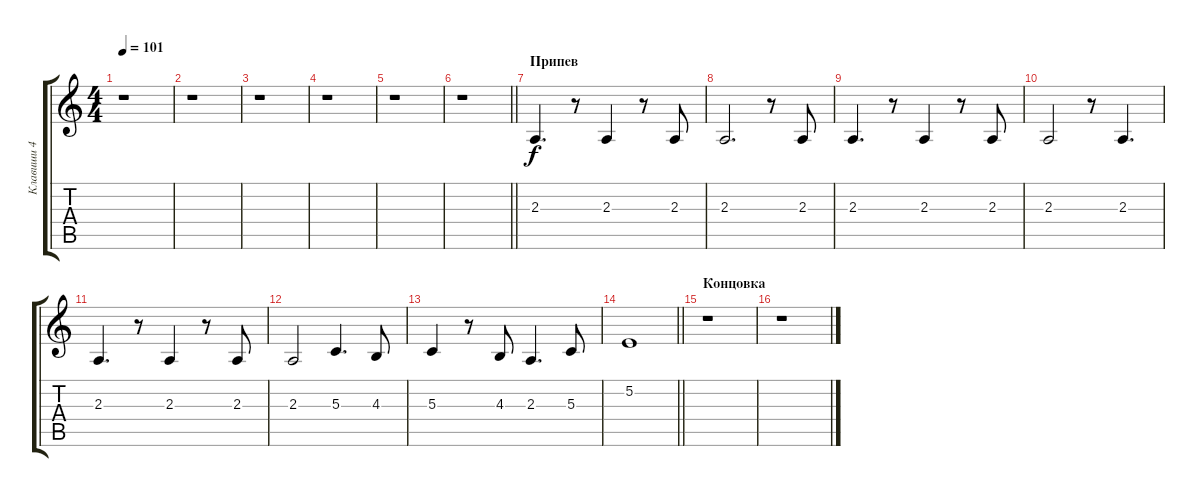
\track ("Клавиши 4" "Клавиши 4") {instrument tuba}
\staff {score tabs}
\tuning (E4 B3 G3 D3 A2 E2) {hide}
\ts (4 4)
\tempo 101
\clef g2
\ks c
r.1{dy f} |
r.1 |
r.1 |
r.1 |
r.1 |
\barLineRight lightlight
r.1 |
\section ("" "Припев")
2.3.4{d} r.8 2.3.4 r.8 2.3.8 |
2.3.2{d} r.8 2.3.8 |
2.3.4{d} r.8 2.3.4 r.8 2.3.8 |
2.3.2 r.8 2.3.4{d} |
2.3.4{d} r.8 2.3.4 r.8 2.3.8 |
2.3.2 5.3.4{d} 4.3.8 |
5.3.4 r.8 4.3.8 2.3.4{d} 5.3.8 |
\barLineRight lightlight
5.2.1 |
\section ("" "Концовка")
r.1 |
r.1
